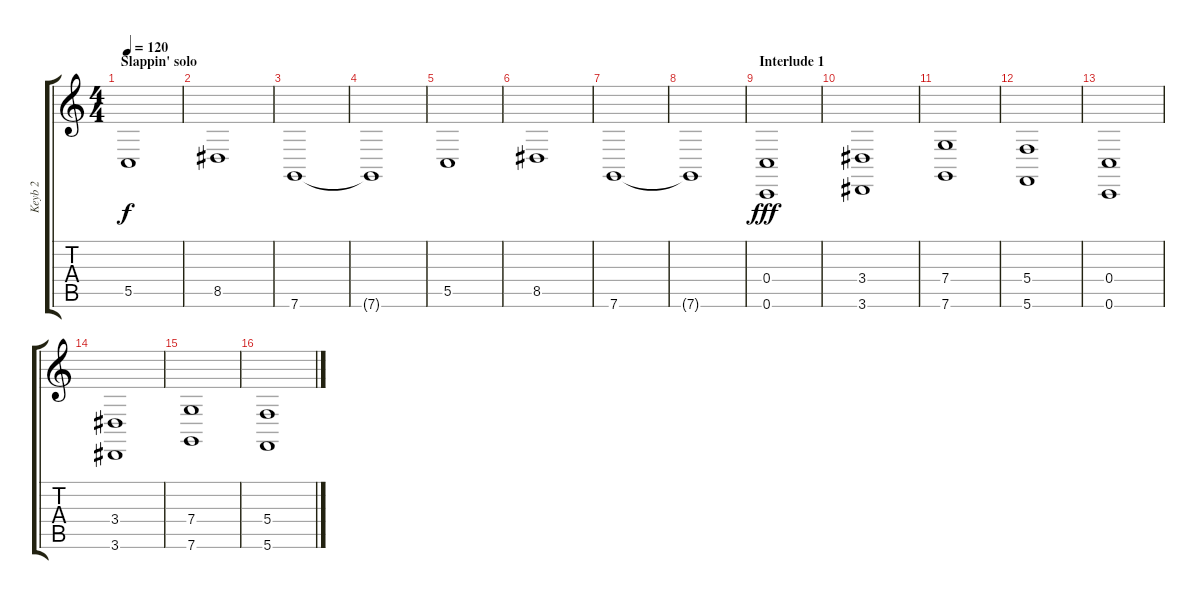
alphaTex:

\track ("Keyb 2" "Keyb 2") {instrument stringensemble2}
\staff {score tabs}
\tuning (D4 A3 F3 C3 G2 C2) {hide}
\ts (4 4)
\section ("" "Slappin' solo")
\tempo 120
\clef g2
\ks c
5.5.1{dy f volume 9 instrument tuba} |
8.5.1 |
7.6.1 |
7.6{t}.1 |
5.5.1{instrument tuba} |
8.5.1 |
7.6.1 |
7.6{t}.1 |
\section ("" "Interlude 1")
(0.4 0.6).1{dy fff instrument churchorgan} |
(3.4 3.6).1 |
(7.4 7.6).1 |
(5.4 5.6).1 |
(0.4 0.6).1{instrument churchorgan} |
(3.4 3.6).1 |
(7.4 7.6).1 |
(5.4 5.6).1
